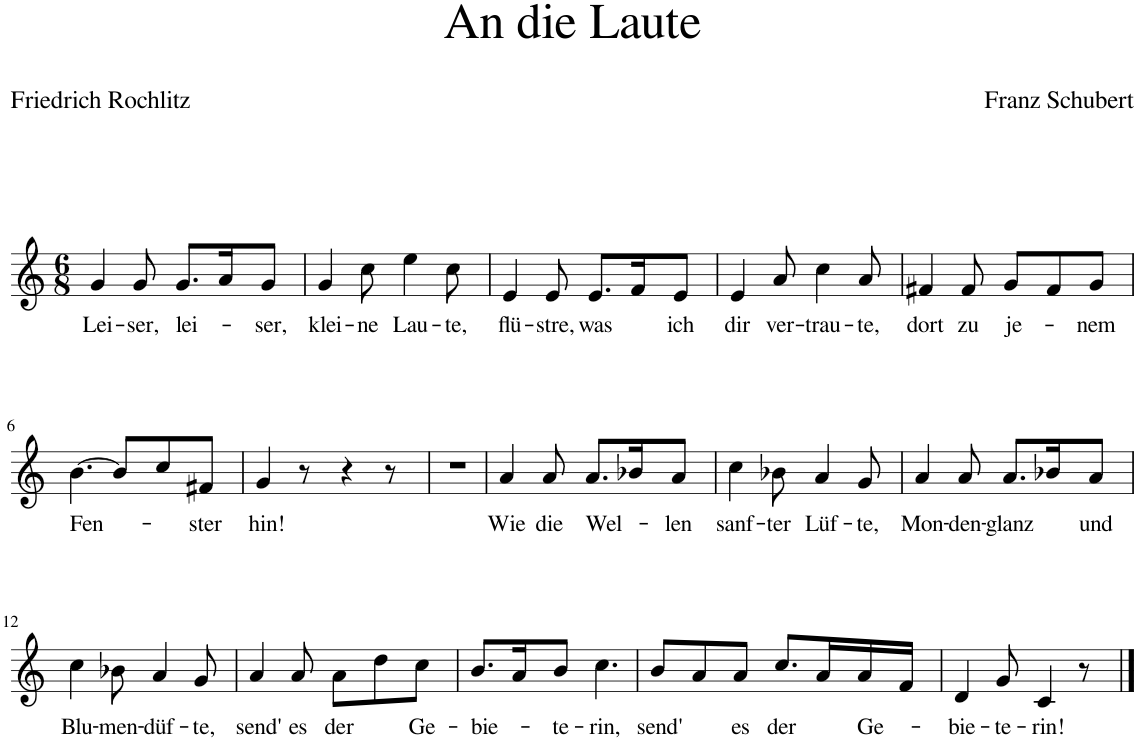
**kern	**text
*part1	*part1
*staff1	*staff1
*I"Piano	*
*I'Pno	*
*clefG2	*
*k[]	*
*M6/8	*
=1	=1
!	!LO:LY:b
4g/	Lei-
!	!LO:LY:b
8g/	-ser,
!	!LO:LY:b
8.g/L	lei-
16a/K	.
!	!LO:LY:b
8g/J	-ser,
=2	=2
!	!LO:LY:b
4g/	klei-
!	!LO:LY:b
8cc\	-ne
!	!LO:LY:b
4ee\	Lau-
!	!LO:LY:b
8cc\	-te,
=3	=3
!	!LO:LY:b
4e/	flü-
!	!LO:LY:b
8e/	-stre,
!	!LO:LY:b
8.e/L	was
16f/K	.
!	!LO:LY:b
8e/J	ich
=4	=4
!	!LO:LY:b
4e/	dir
!	!LO:LY:b
8a/	ver-
!	!LO:LY:b
4cc\	-trau-
!	!LO:LY:b
8a/	-te,
=5	=5
!	!LO:LY:b
4f#X/	dort
!	!LO:LY:b
8f#/	zu
!	!LO:LY:b
8g/L	je-
8f#/	.
!	!LO:LY:b
8g/J	-nem
!!LO:LB:g=z
=6	=6
!	!LO:LY:b
[4.b\	Fen-
8b/L]	.
8cc/	.
!	!LO:LY:b
8f#X/J	-ster
=7	=7
!	!LO:LY:b
4g/	hin!
8r	.
4r	.
8r	.
=8	=8
2.r	.
=9	=9
!	!LO:LY:b
4a/	Wie
!	!LO:LY:b
8a/	die
!	!LO:LY:b
8.a/L	Wel-
16b-X/K	.
!	!LO:LY:b
8a/J	-len
=10	=10
!	!LO:LY:b
4cc\	sanf-
!	!LO:LY:b
8b-X\	-ter
!	!LO:LY:b
4a/	Lüf-
!	!LO:LY:b
8g/	-te,
=11	=11
!	!LO:LY:b
4a/	Mon-
!	!LO:LY:b
8a/	-den-
!	!LO:LY:b
8.a/L	-glanz
16b-X/K	.
!	!LO:LY:b
8a/J	und
!!LO:LB:g=z
=12	=12
!	!LO:LY:b
4cc\	Blu-
!	!LO:LY:b
8b-X\	-men-
!	!LO:LY:b
4a/	-düf-
!	!LO:LY:b
8g/	-te,
=13	=13
!	!LO:LY:b
4a/	send'
!	!LO:LY:b
8a/	es
!	!LO:LY:b
8a\L	der
8dd\	.
!	!LO:LY:b
8cc\J	Ge-
=14	=14
!	!LO:LY:b
8.b/L	-bie-
16a/K	.
!	!LO:LY:b
8b/J	-te-
!	!LO:LY:b
4.cc\	-rin,
=15	=15
!	!LO:LY:b
8b/L	send'
8a/	.
!	!LO:LY:b
8a/J	es
!	!LO:LY:b
8.cc/L	der
16a/L	.
!	!LO:LY:b
16a/	Ge-
16f/JJ	.
=16	=16
!	!LO:LY:b
4d/	-bie-
!	!LO:LY:b
8g/	-te-
!	!LO:LY:b
4c/	-rin!
8r	.
==	==
*-	*-
